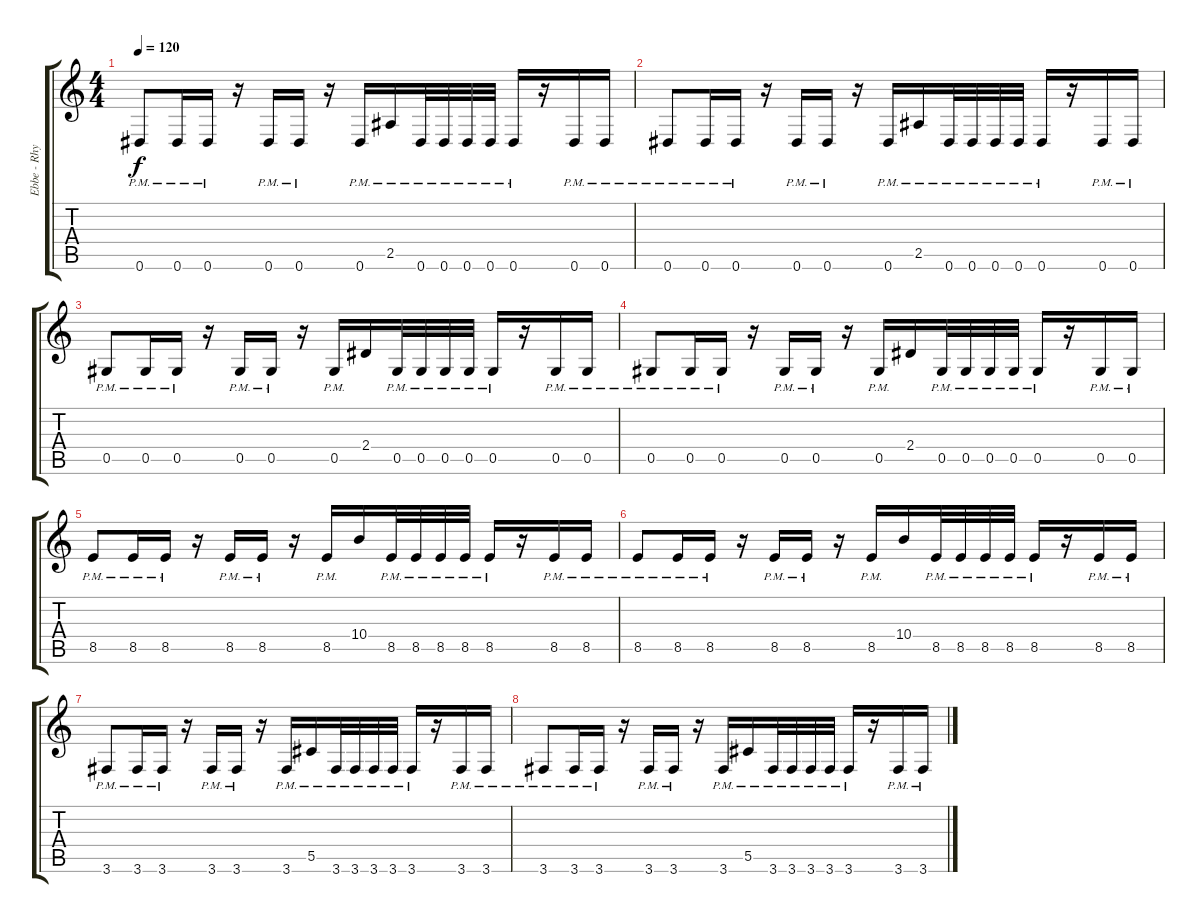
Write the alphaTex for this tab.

\track ("Ebbe - Rhytm" "Ebbe - Rhy") {instrument overdrivenguitar}
\staff {score tabs}
\tuning (Eb4 Bb3 Gb3 Db3 Ab2 Eb2) {hide}
\ts (4 4)
\tempo 120
\clef g2
\ks c
0.6{pm}.8{dy f} 0.6{pm}.16 0.6{pm}.16 r.16 0.6{pm}.16 0.6{pm}.16 r.16 0.6{pm}.16 2.5{pm}.16 0.6{pm}.32 0.6{pm}.32 0.6{pm}.32 0.6{pm}.32 0.6{pm}.16 r.16 0.6{pm}.16 0.6{pm}.16 |
0.6{pm}.8 0.6{pm}.16 0.6{pm}.16 r.16 0.6{pm}.16 0.6{pm}.16 r.16 0.6{pm}.16 2.5{pm}.16 0.6{pm}.32 0.6{pm}.32 0.6{pm}.32 0.6{pm}.32 0.6{pm}.16 r.16 0.6{pm}.16 0.6{pm}.16 |
0.5{pm}.8 0.5{pm}.16 0.5{pm}.16 r.16 0.5{pm}.16 0.5{pm}.16 r.16 0.5{pm}.16 2.4.16 0.5{pm}.32 0.5{pm}.32 0.5{pm}.32 0.5{pm}.32 0.5{pm}.16 r.16 0.5{pm}.16 0.5{pm}.16 |
0.5{pm}.8 0.5{pm}.16 0.5{pm}.16 r.16 0.5{pm}.16 0.5{pm}.16 r.16 0.5{pm}.16 2.4.16 0.5{pm}.32 0.5{pm}.32 0.5{pm}.32 0.5{pm}.32 0.5{pm}.16 r.16 0.5{pm}.16 0.5{pm}.16 |
8.5{pm}.8 8.5{pm}.16 8.5{pm}.16 r.16 8.5{pm}.16 8.5{pm}.16 r.16 8.5{pm}.16 10.4.16 8.5{pm}.32 8.5{pm}.32 8.5{pm}.32 8.5{pm}.32 8.5{pm}.16 r.16 8.5{pm}.16 8.5{pm}.16 |
8.5{pm}.8 8.5{pm}.16 8.5{pm}.16 r.16 8.5{pm}.16 8.5{pm}.16 r.16 8.5{pm}.16 10.4.16 8.5{pm}.32 8.5{pm}.32 8.5{pm}.32 8.5{pm}.32 8.5{pm}.16 r.16 8.5{pm}.16 8.5{pm}.16 |
3.6{pm}.8 3.6{pm}.16 3.6{pm}.16 r.16 3.6{pm}.16 3.6{pm}.16 r.16 3.6{pm}.16 5.5{pm}.16 3.6{pm}.32 3.6{pm}.32 3.6{pm}.32 3.6{pm}.32 3.6{pm}.16 r.16 3.6{pm}.16 3.6{pm}.16 |
3.6{pm}.8 3.6{pm}.16 3.6{pm}.16 r.16 3.6{pm}.16 3.6{pm}.16 r.16 3.6{pm}.16 5.5{pm}.16 3.6{pm}.32 3.6{pm}.32 3.6{pm}.32 3.6{pm}.32 3.6{pm}.16 r.16 3.6{pm}.16 3.6{pm}.16
